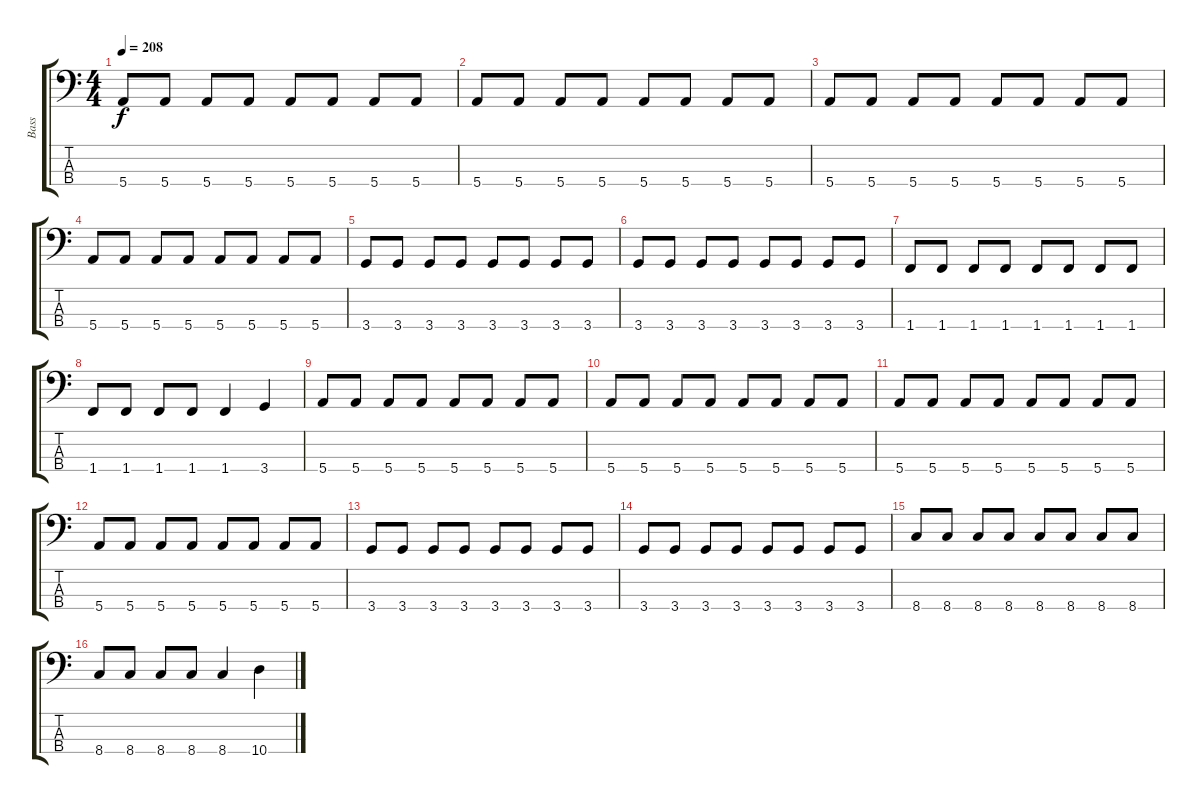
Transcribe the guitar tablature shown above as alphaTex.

\track ("Bass" "Bass") {instrument electricbasspick}
\staff {score tabs}
\tuning (G2 D2 A1 E1) {hide}
\ts (4 4)
\tempo 208
\clef f4
\ks c
5.4.8{dy f} 5.4.8 5.4.8 5.4.8 5.4.8 5.4.8 5.4.8 5.4.8 |
5.4.8 5.4.8 5.4.8 5.4.8 5.4.8 5.4.8 5.4.8 5.4.8 |
5.4.8 5.4.8 5.4.8 5.4.8 5.4.8 5.4.8 5.4.8 5.4.8 |
5.4.8 5.4.8 5.4.8 5.4.8 5.4.8 5.4.8 5.4.8 5.4.8 |
3.4.8 3.4.8 3.4.8 3.4.8 3.4.8 3.4.8 3.4.8 3.4.8 |
3.4.8 3.4.8 3.4.8 3.4.8 3.4.8 3.4.8 3.4.8 3.4.8 |
1.4.8 1.4.8 1.4.8 1.4.8 1.4.8 1.4.8 1.4.8 1.4.8 |
1.4.8 1.4.8 1.4.8 1.4.8 1.4.4 3.4.4 |
5.4.8 5.4.8 5.4.8 5.4.8 5.4.8 5.4.8 5.4.8 5.4.8 |
5.4.8 5.4.8 5.4.8 5.4.8 5.4.8 5.4.8 5.4.8 5.4.8 |
5.4.8 5.4.8 5.4.8 5.4.8 5.4.8 5.4.8 5.4.8 5.4.8 |
5.4.8 5.4.8 5.4.8 5.4.8 5.4.8 5.4.8 5.4.8 5.4.8 |
3.4.8 3.4.8 3.4.8 3.4.8 3.4.8 3.4.8 3.4.8 3.4.8 |
3.4.8 3.4.8 3.4.8 3.4.8 3.4.8 3.4.8 3.4.8 3.4.8 |
8.4.8 8.4.8 8.4.8 8.4.8 8.4.8 8.4.8 8.4.8 8.4.8 |
8.4.8 8.4.8 8.4.8 8.4.8 8.4.4 10.4.4
